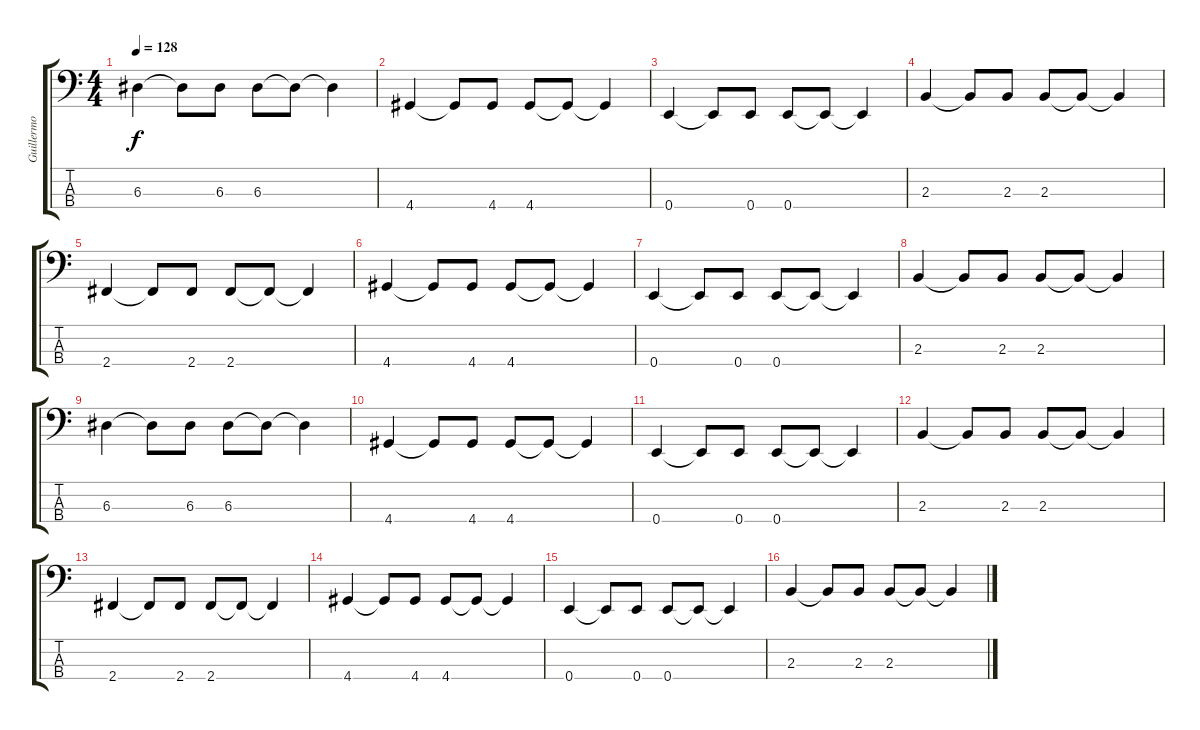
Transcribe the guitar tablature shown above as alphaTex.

\track ("Guillermo Sanchez" "Guillermo ") {instrument electricbassfinger}
\staff {score tabs}
\tuning (G2 D2 A1 E1) {hide}
\ts (4 4)
\tempo 128
\clef f4
\ks c
6.3.4{dy f} 6.3{t}.8 6.3.8 6.3.8 6.3{t}.8 6.3{t}.4 |
4.4.4 4.4{t}.8 4.4.8 4.4.8 4.4{t}.8 4.4{t}.4 |
0.4.4 0.4{t}.8 0.4.8 0.4.8 0.4{t}.8 0.4{t}.4 |
2.3.4 2.3{t}.8 2.3.8 2.3.8 2.3{t}.8 2.3{t}.4 |
2.4.4 2.4{t}.8 2.4.8 2.4.8 2.4{t}.8 2.4{t}.4 |
4.4.4 4.4{t}.8 4.4.8 4.4.8 4.4{t}.8 4.4{t}.4 |
0.4.4 0.4{t}.8 0.4.8 0.4.8 0.4{t}.8 0.4{t}.4 |
2.3.4 2.3{t}.8 2.3.8 2.3.8 2.3{t}.8 2.3{t}.4 |
6.3.4 6.3{t}.8 6.3.8 6.3.8 6.3{t}.8 6.3{t}.4 |
4.4.4 4.4{t}.8 4.4.8 4.4.8 4.4{t}.8 4.4{t}.4 |
0.4.4 0.4{t}.8 0.4.8 0.4.8 0.4{t}.8 0.4{t}.4 |
2.3.4 2.3{t}.8 2.3.8 2.3.8 2.3{t}.8 2.3{t}.4 |
2.4.4 2.4{t}.8 2.4.8 2.4.8 2.4{t}.8 2.4{t}.4 |
4.4.4 4.4{t}.8 4.4.8 4.4.8 4.4{t}.8 4.4{t}.4 |
0.4.4 0.4{t}.8 0.4.8 0.4.8 0.4{t}.8 0.4{t}.4 |
2.3.4 2.3{t}.8 2.3.8 2.3.8 2.3{t}.8 2.3{t}.4
